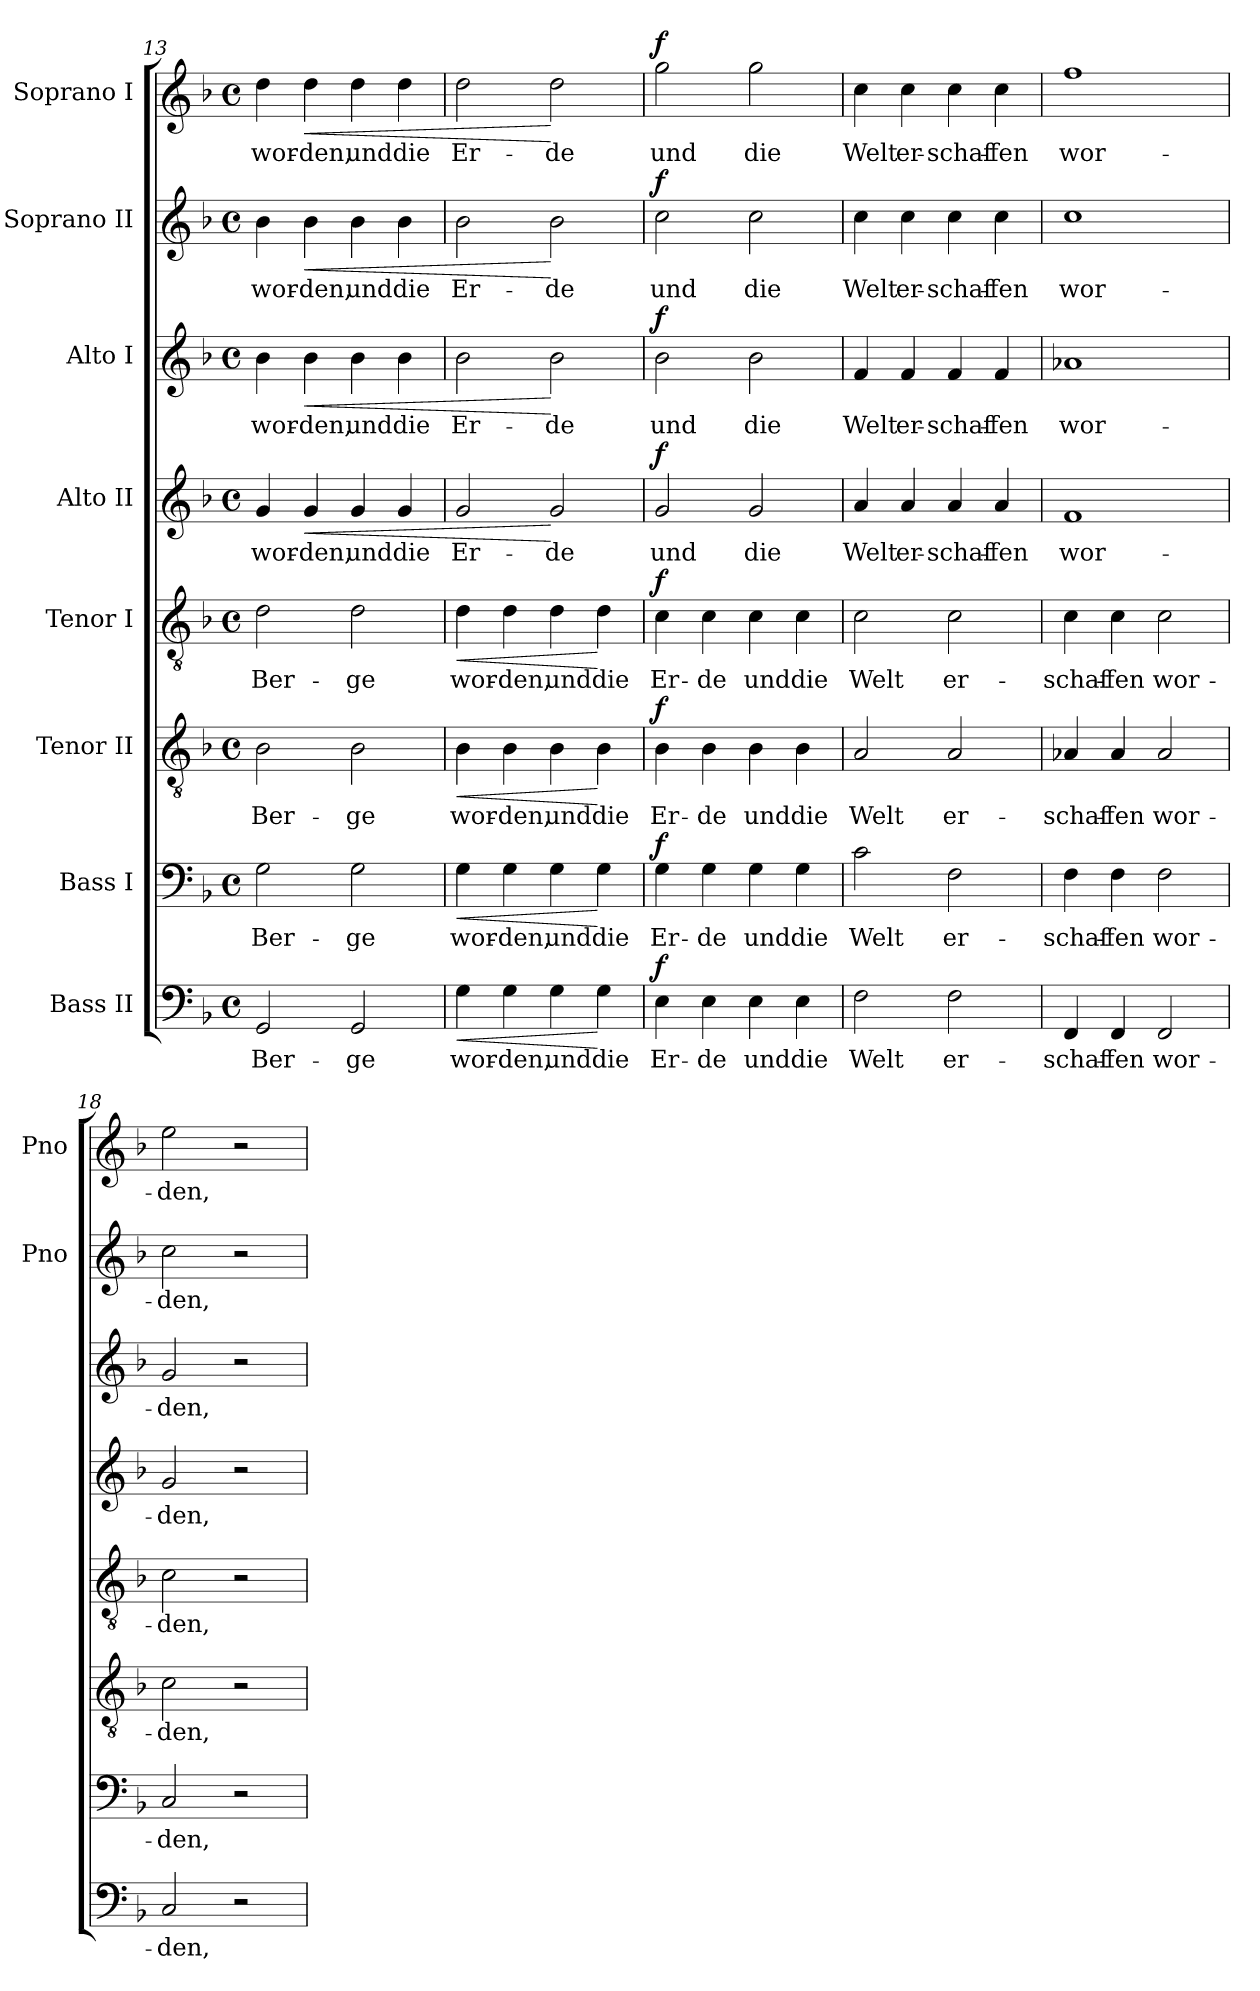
**kern	**text	**dynam	**kern	**text	**dynam	**kern	**text	**dynam	**kern	**text	**dynam	**kern	**text	**dynam	**kern	**text	**dynam	**kern	**text	**dynam	**kern	**text	**dynam
*part8	*part8	*part8	*part7	*part7	*part7	*part6	*part6	*part6	*part5	*part5	*part5	*part4	*part4	*part4	*part3	*part3	*part3	*part2	*part2	*part2	*part1	*part1	*part1
*staff8	*staff8	*staff8	*staff7	*staff7	*staff7	*staff6	*staff6	*staff6	*staff5	*staff5	*staff5	*staff4	*staff4	*staff4	*staff3	*staff3	*staff3	*staff2	*staff2	*staff2	*staff1	*staff1	*staff1
*I"Bass II	*	*	*I"Bass I	*	*	*I"Tenor II	*	*	*I"Tenor I	*	*	*I"Alto II	*	*	*I"Alto I	*	*	*I"Soprano II	*	*	*I"Soprano I	*	*
*	*	*	*	*	*	*	*	*	*	*	*	*	*	*	*	*	*	*I'Pno	*	*	*I'Pno	*	*
!!LO:LB:g=z
*clefF4	*	*	*clefF4	*	*	*clefGv2	*	*	*clefGv2	*	*	*clefG2	*	*	*clefG2	*	*	*clefG2	*	*	*clefG2	*	*
*k[b-]	*	*	*k[b-]	*	*	*k[b-]	*	*	*k[b-]	*	*	*k[b-]	*	*	*k[b-]	*	*	*k[b-]	*	*	*k[b-]	*	*
*d:	*	*	*d:	*	*	*d:	*	*	*d:	*	*	*d:	*	*	*d:	*	*	*d:	*	*	*d:	*	*
*M4/4	*	*	*M4/4	*	*	*M4/4	*	*	*M4/4	*	*	*M4/4	*	*	*M4/4	*	*	*M4/4	*	*	*M4/4	*	*
*met(c)	*	*	*met(c)	*	*	*met(c)	*	*	*met(c)	*	*	*met(c)	*	*	*met(c)	*	*	*met(c)	*	*	*met(c)	*	*
=13	=13	=13	=13	=13	=13	=13	=13	=13	=13	=13	=13	=13	=13	=13	=13	=13	=13	=13	=13	=13	=13	=13	=13
2GG/	Ber-	.	2G\	Ber-	.	2B-\	Ber-	.	2d\	Ber-	.	4g/	wor-	.	4b-\	wor-	.	4b-\	wor-	.	4dd\	wor-	.
!	!	!	!	!	!	!	!	!	!	!	!	!	!	!LO:HP:b	!	!	!LO:HP:b	!	!	!LO:HP:b	!	!	!LO:HP:b
.	.	.	.	.	.	.	.	.	.	.	.	4g/	-den,	<	4b-\	-den,	<	4b-\	-den,	<	4dd\	-den,	<
2GG/	-ge	.	2G\	-ge	.	2B-\	-ge	.	2d\	-ge	.	4g/	und	.	4b-\	und	.	4b-\	und	.	4dd\	und	.
.	.	.	.	.	.	.	.	.	.	.	.	4g/	die	.	4b-\	die	.	4b-\	die	.	4dd\	die	.
=14	=14	=14	=14	=14	=14	=14	=14	=14	=14	=14	=14	=14	=14	=14	=14	=14	=14	=14	=14	=14	=14	=14	=14
!	!	!LO:HP:b	!	!	!LO:HP:b	!	!	!LO:HP:b	!	!	!LO:HP:b	!	!	!	!	!	!	!	!	!	!	!	!
4G\	wor-	<	4G\	wor-	<	4B-\	wor-	<	4d\	wor-	<	2g/	Er-	.	2b-\	Er-	.	2b-\	Er-	.	2dd\	Er-	.
4G\	-den,	.	4G\	-den,	.	4B-\	-den,	.	4d\	-den,	.	.	.	.	.	.	.	.	.	.	.	.	.
4G\	und	.	4G\	und	.	4B-\	und	.	4d\	und	.	2g/	-de	[	2b-\	-de	[	2b-\	-de	[	2dd\	-de	[
4G\	die	[	4G\	die	[	4B-\	die	[	4d\	die	[	.	.	.	.	.	.	.	.	.	.	.	.
=15	=15	=15	=15	=15	=15	=15	=15	=15	=15	=15	=15	=15	=15	=15	=15	=15	=15	=15	=15	=15	=15	=15	=15
!	!	!LO:DY:a	!	!	!LO:DY:a	!	!	!LO:DY:a	!	!	!LO:DY:a	!	!	!LO:DY:a	!	!	!LO:DY:a	!	!	!LO:DY:a	!	!	!LO:DY:a
4E\	Er-	f	4G\	Er-	f	4B-\	Er-	f	4c\	Er-	f	2g/	und	f	2b-\	und	f	2cc\	und	f	2gg\	und	f
4E\	-de	.	4G\	-de	.	4B-\	-de	.	4c\	-de	.	.	.	.	.	.	.	.	.	.	.	.	.
4E\	und	.	4G\	und	.	4B-\	und	.	4c\	und	.	2g/	die	.	2b-\	die	.	2cc\	die	.	2gg\	die	.
4E\	die	.	4G\	die	.	4B-\	die	.	4c\	die	.	.	.	.	.	.	.	.	.	.	.	.	.
=16	=16	=16	=16	=16	=16	=16	=16	=16	=16	=16	=16	=16	=16	=16	=16	=16	=16	=16	=16	=16	=16	=16	=16
2F\	Welt	.	2c\	Welt	.	2A/	Welt	.	2c\	Welt	.	4a/	Welt	.	4f/	Welt	.	4cc\	Welt	.	4cc\	Welt	.
.	.	.	.	.	.	.	.	.	.	.	.	4a/	er-	.	4f/	er-	.	4cc\	er-	.	4cc\	er-	.
2F\	er-	.	2F\	er-	.	2A/	er-	.	2c\	er-	.	4a/	-schaf-	.	4f/	-schaf-	.	4cc\	-schaf-	.	4cc\	-schaf-	.
.	.	.	.	.	.	.	.	.	.	.	.	4a/	-fen	.	4f/	-fen	.	4cc\	-fen	.	4cc\	-fen	.
=17	=17	=17	=17	=17	=17	=17	=17	=17	=17	=17	=17	=17	=17	=17	=17	=17	=17	=17	=17	=17	=17	=17	=17
4FF/	-schaf-	.	4F\	-schaf-	.	4A-X/	-schaf-	.	4c\	-schaf-	.	1f	wor-	.	1a-X	wor-	.	1cc	wor-	.	1ff	wor-	.
4FF/	-fen	.	4F\	-fen	.	4A-/	-fen	.	4c\	-fen	.	.	.	.	.	.	.	.	.	.	.	.	.
2FF/	wor-	.	2F\	wor-	.	2A-/	wor-	.	2c\	wor-	.	.	.	.	.	.	.	.	.	.	.	.	.
=18	=18	=18	=18	=18	=18	=18	=18	=18	=18	=18	=18	=18	=18	=18	=18	=18	=18	=18	=18	=18	=18	=18	=18
2C/	-den,	.	2C/	-den,	.	2c\	-den,	.	2c\	-den,	.	2g/	-den,	.	2g/	-den,	.	2cc\	-den,	.	2ee\	-den,	.
2r	.	.	2r	.	.	2r	.	.	2r	.	.	2r	.	.	2r	.	.	2r	.	.	2r	.	.
=	=	=	=	=	=	=	=	=	=	=	=	=	=	=	=	=	=	=	=	=	=	=	=
*-	*-	*-	*-	*-	*-	*-	*-	*-	*-	*-	*-	*-	*-	*-	*-	*-	*-	*-	*-	*-	*-	*-	*-
